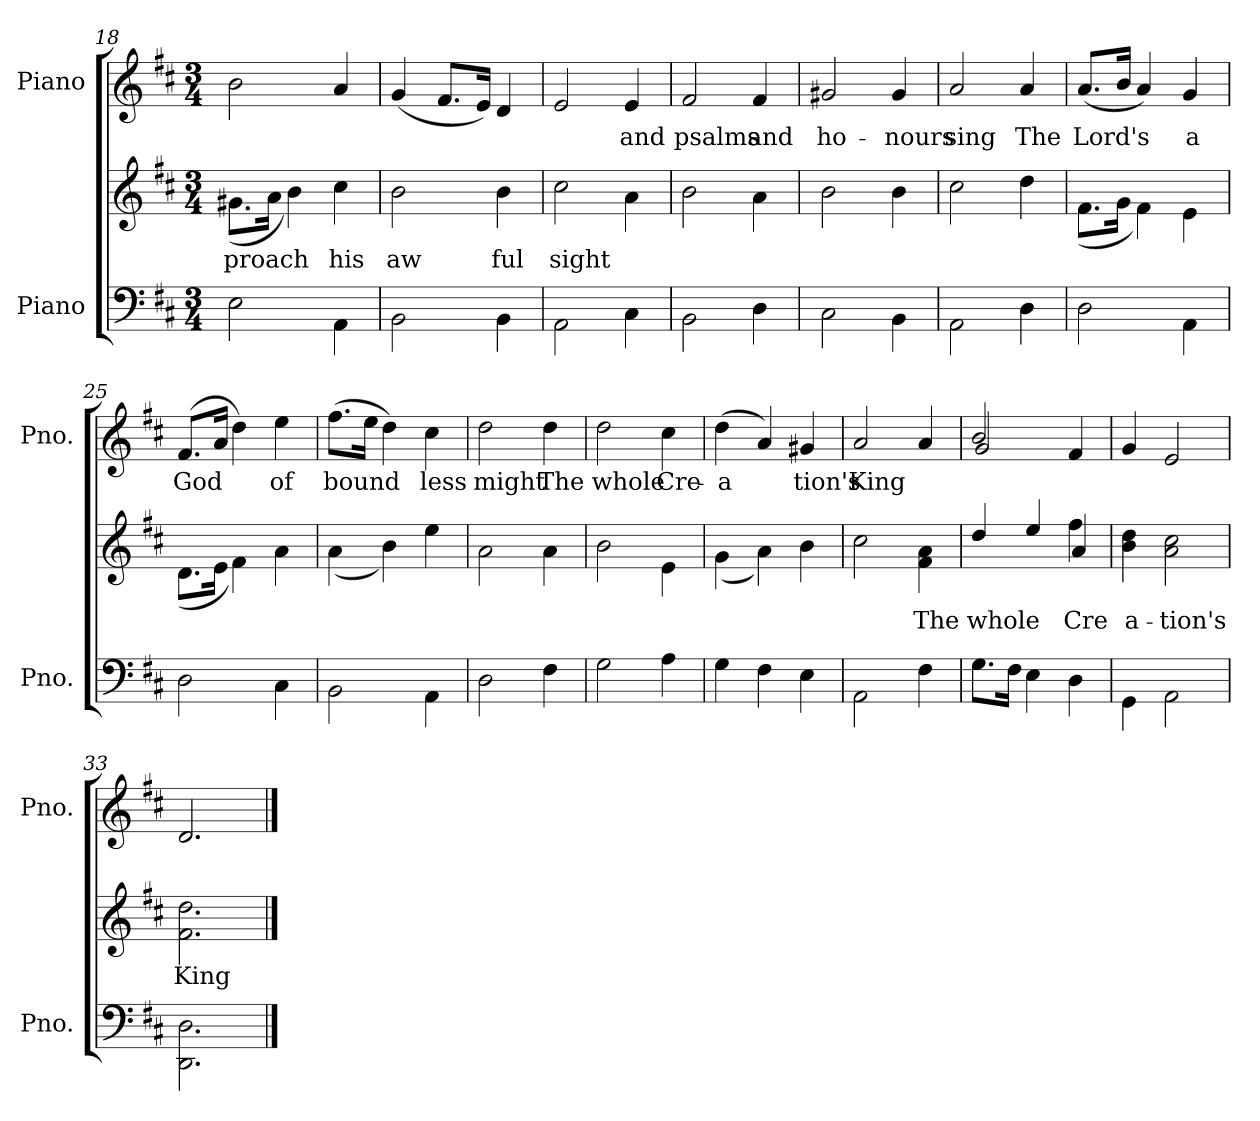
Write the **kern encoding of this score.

**kern	**kern	**text	**kern	**text
*part2	*part2	*part2	*part1	*part1
*staff3	*staff2	*staff2	*staff1	*staff1
*I"Piano	*	*	*I"Piano	*
*I'Pno.	*	*	*I'Pno.	*
*clefF4	*clefG2	*	*clefG2	*
*k[f#c#]	*k[f#c#]	*	*k[f#c#]	*
*M3/4	*M3/4	*	*M3/4	*
=18	=18	=18	=18	=18
*^	*^	*	*	*
!	!	!	!	!LO:LY:b	!	!
2.ryy	2E\	2.ryy	(<8.g#X\L	-proach	2b\	.
.	.	.	16a\Jk	.	.	.
.	.	.	4b\)	.	.	.
!	!	!	!	!LO:LY:b	!	!
.	4AA\	.	4cc#\	his	4a/	.
!!LO:LB:g=z
=19	=19	=19	=19	=19	=19	=19
!	!	!	!	!LO:LY:b	!	!
2.ryy	2BB\	2.ryy	2b\	aw	(<4g/	.
.	.	.	.	.	8.f#/L	.
.	.	.	.	.	16e/Jk)	.
!	!	!	!	!LO:LY:b	!	!
.	4BB\	.	4b\	ful	4d/	.
=20	=20	=20	=20	=20	=20	=20
!	!	!	!	!LO:LY:b	!	!
2.ryy	2AA\	2.ryy	2cc#\	sight	2e/	.
!	!	!	!	!	!	!LO:LY:b
.	4C#\	.	4a\	.	4e/	and
=21	=21	=21	=21	=21	=21	=21
!	!	!	!	!	!	!LO:LY:b
2.ryy	2BB\	2.ryy	2b\	.	2f#/	psalms
!	!	!	!	!	!	!LO:LY:b
.	4D\	.	4a\	.	4f#/	and
=22	=22	=22	=22	=22	=22	=22
!	!	!	!	!	!	!LO:LY:b
2.ryy	2C#\	2.ryy	2b\	.	2g#X/	ho-
!	!	!	!	!	!	!LO:LY:b
.	4BB\	.	4b\	.	4g#/	-nours
=23	=23	=23	=23	=23	=23	=23
!	!	!	!	!	!	!LO:LY:b
2.ryy	2AA\	2.ryy	2cc#\	.	2a/	sing
!	!	!	!	!	!	!LO:LY:b
.	4D\	.	4dd\	.	4a/	The
=24	=24	=24	=24	=24	=24	=24
!	!	!	!	!	!	!LO:LY:b
2.ryy	2D\	2.ryy	(<8.f#\L	.	(<8.a/L	Lord's
.	.	.	16g\Jk	.	16b/Jk	.
.	.	.	4f#\)	.	4a/)	.
!	!	!	!	!	!	!LO:LY:b
.	4AA\	.	4e\	.	4g/	a
=25	=25	=25	=25	=25	=25	=25
!	!	!	!	!	!	!LO:LY:b
2.ryy	2D\	2.ryy	(<8.d\L	.	(>8.f#/L	God
.	.	.	16e\Jk	.	16a/Jk	.
.	.	.	4f#\)	.	4dd\)	.
!	!	!	!	!	!	!LO:LY:b
.	4C#\	.	4a\	.	4ee\	of
=26	=26	=26	=26	=26	=26	=26
!	!	!	!	!	!	!LO:LY:b
2.ryy	2BB\	2.ryy	(<4a\	.	(>8.ff#\L	bound
.	.	.	.	.	16ee\Jk	.
.	.	.	4b\)	.	4dd\)	.
!	!	!	!	!	!	!LO:LY:b
.	4AA\	.	4ee\	.	4cc#\	less
!!LO:PB:g=z
=27	=27	=27	=27	=27	=27	=27
!	!	!	!	!	!	!LO:LY:b
2.ryy	2D\	2.ryy	2a\	.	2dd\	might
!	!	!	!	!	!	!LO:LY:b
.	4F#\	.	4a\	.	4dd\	The
=28	=28	=28	=28	=28	=28	=28
!	!	!	!	!	!	!LO:LY:b
2.ryy	2G\	2.ryy	2b\	.	2dd\	whole
!	!	!	!	!	!	!LO:LY:b
.	4A\	.	4e\	.	4cc#\	Cre-
=29	=29	=29	=29	=29	=29	=29
!	!	!	!	!	!	!LO:LY:b
2.ryy	4G\	2.ryy	(<4g\	.	(>4dd\	-a
.	4F#\	.	4a\)	.	4a/)	.
!	!	!	!	!	!	!LO:LY:b
.	4E\	.	4b\	.	4g#X/	tion's
=30	=30	=30	=30	=30	=30	=30
!	!	!	!	!	!	!LO:LY:b
2.ryy	2AA\	2.ryy	2cc#\	.	2a/	King
!	!	!	!	!LO:LY:b	!	!
.	4F#\	.	4f#\ 4a\	The	4a/	.
=31	=31	=31	=31	=31	=31	=31
*	*	*	*^	*	*	*
!	!	!	!	!	!LO:LY:b	!	!
*	*	*	*	*	*	*^	*
2.ryy	8.G\L	2.ryy	(<4ryy	4dd/	whole	2b/	2g/	.
.	16F#\Jk	.	.	.	.	.	.	.
.	4E\	.	4ryy)	4ee/	.	.	.	.
!	!	!	!	!	!LO:LY:b	!	!	!
.	4D\	.	4ff#\	4a/	Cre	4f#/	4ryy	.
=32	=32	=32	=32	=32	=32	=32	=32	=32
!	!	!	!	!	!LO:LY:b	!	!	!
*	*	*	*v	*v	*	*	*	*
*	*	*	*	*	*v	*v	*
2.ryy	4GG\	2.ryy	4b\ 4dd\	a-	4g/	.
!	!	!	!	!LO:LY:b	!	!
.	2AA\	.	2a\ 2cc#\	-tion's	2e/	.
=33	=33	=33	=33	=33	=33	=33
!	!	!	!	!LO:LY:b	!	!
2.ryy	2.DD\ 2.D\	2.ryy	2.f#\ 2.dd\	King	2.d/	.
*v	*v	*	*	*	*	*
*	*v	*v	*	*	*
==	==	==	==	==
*-	*-	*-	*-	*-
